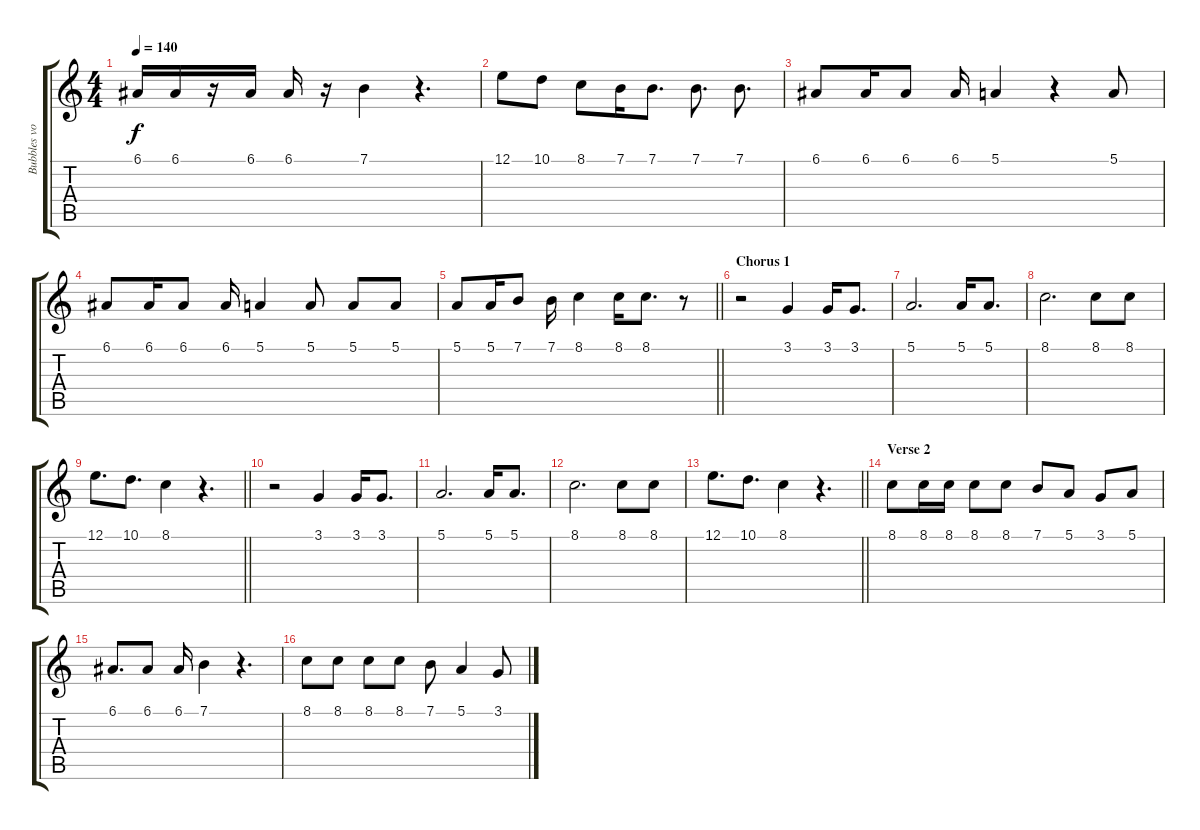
\track ("Bubbles vocal" "Bubbles vo") {instrument clarinet}
\staff {score tabs}
\tuning (E4 B3 G3 D3 A2 E2) {hide}
\ts (4 4)
\tempo 140
\clef g2
\ks c
6.1.16{dy f} 6.1.16 r.16 6.1.16 6.1.16 r.16 7.1.4 r.4{d} |
12.1.8 10.1.8 8.1.8 7.1.16 7.1.8{d} 7.1.8{d} 7.1.8{d} |
6.1.8 6.1.16 6.1.8 6.1.16 5.1.4 r.4 5.1.8 |
6.1.8 6.1.16 6.1.8 6.1.16 5.1.4 5.1.8 5.1.8 5.1.8 |
\barLineRight lightlight
5.1.8 5.1.16 7.1.8 7.1.16 8.1.4 8.1.16 8.1.8{d} r.8 |
\section ("" "Chorus 1")
r.2 3.1.4 3.1.16 3.1.8{d} |
5.1.2{d} 5.1.16 5.1.8{d} |
8.1.2{d} 8.1.8 8.1.8 |
\barLineRight lightlight
12.1.8{d} 10.1.8{d} 8.1.4 r.4{d} |
r.2 3.1.4 3.1.16 3.1.8{d} |
5.1.2{d} 5.1.16 5.1.8{d} |
8.1.2{d} 8.1.8 8.1.8 |
\barLineRight lightlight
12.1.8{d} 10.1.8{d} 8.1.4 r.4{d} |
\section ("" "Verse 2")
8.1.8 8.1.16 8.1.16 8.1.8 8.1.8 7.1.8 5.1.8 3.1.8 5.1.8 |
6.1.8{d} 6.1.8 6.1.16 7.1.4 r.4{d} |
8.1.8 8.1.8 8.1.8 8.1.8 7.1.8 5.1.4 3.1.8
